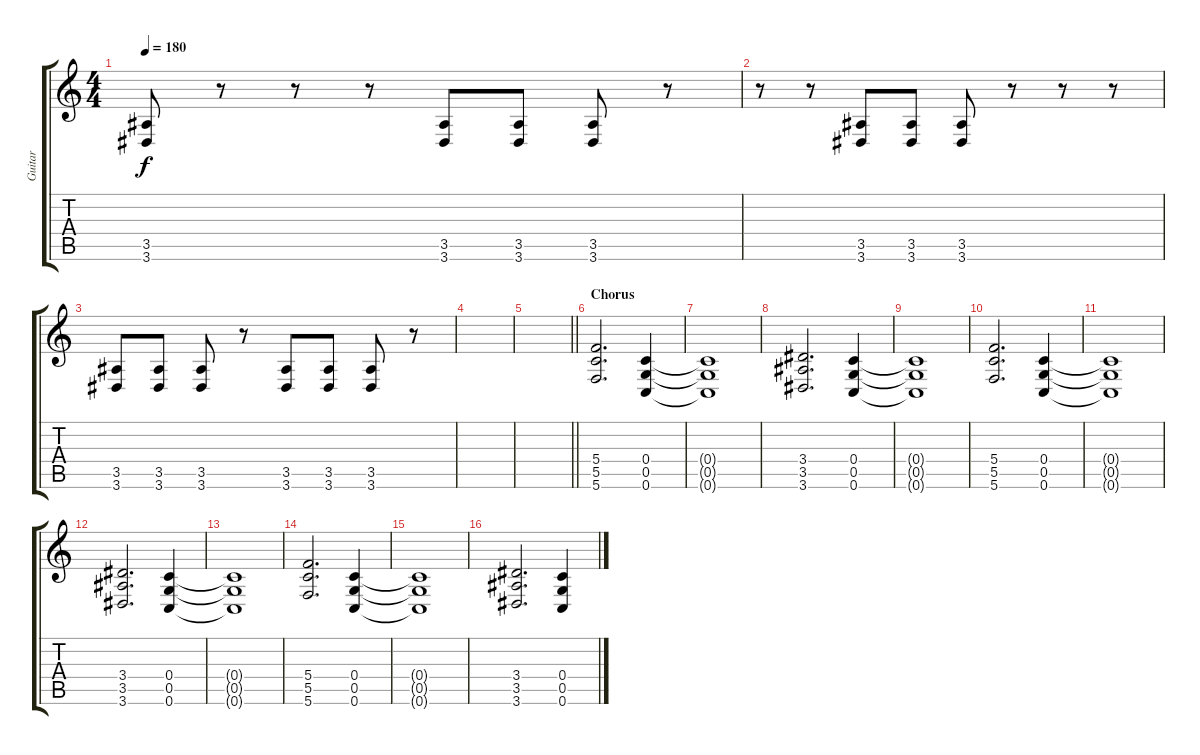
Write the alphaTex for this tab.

\track ("Guitar" "Guitar") {instrument distortionguitar}
\staff {score tabs}
\tuning (D4 A3 F3 C3 G2 C2) {hide}
\ts (4 4)
\tempo 180
\clef g2
\ks c
(3.5 3.6).8{dy f} r.8 r.8 r.8 (3.5 3.6).8 (3.5 3.6).8 (3.5 3.6).8 r.8 |
r.8 r.8 (3.5 3.6).8 (3.5 3.6).8 (3.5 3.6).8 r.8 r.8 r.8 |
(3.5 3.6).8 (3.5 3.6).8 (3.5 3.6).8 r.8 (3.5 3.6).8 (3.5 3.6).8 (3.5 3.6).8 r.8 |
|
\barLineRight lightlight
|
\section ("" "Chorus")
(5.4 5.5 5.6).2{d} (0.4 0.5 0.6).4 |
(0.4{t} 0.5{t} 0.6{t}).1 |
(3.4 3.5 3.6).2{d} (0.4 0.5 0.6).4 |
(0.4{t} 0.5{t} 0.6{t}).1 |
(5.4 5.5 5.6).2{d} (0.4 0.5 0.6).4 |
(0.4{t} 0.5{t} 0.6{t}).1 |
(3.4 3.5 3.6).2{d} (0.4 0.5 0.6).4 |
(0.4{t} 0.5{t} 0.6{t}).1 |
(5.4 5.5 5.6).2{d} (0.4 0.5 0.6).4 |
(0.4{t} 0.5{t} 0.6{t}).1 |
(3.4 3.5 3.6).2{d} (0.4 0.5 0.6).4
